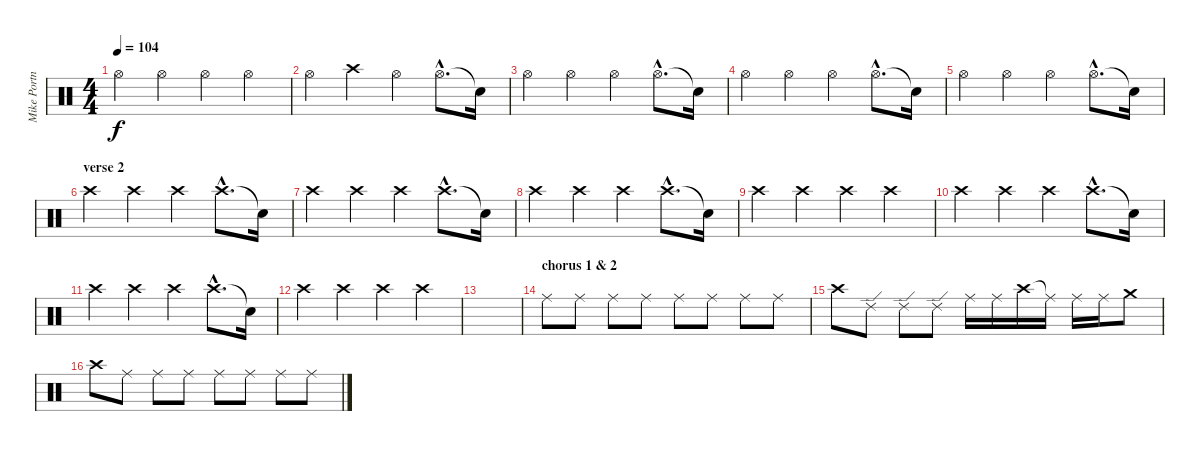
\track ("Mike Portnoy 2" "Mike Portn") {instrument percussion}
\staff {score}
\articulation defaults
\ts (4 4)
\tempo 104
\clef neutral
\ks c "Hi-Hat (open)".4{dy f} "Hi-Hat (open)".4 "Hi-Hat (open)".4 "Hi-Hat (open)".4
|
"Hi-Hat (open)".4 "Crash high (hit)".4 "Hi-Hat (open)".4 "Hi-Hat (open)"{hac}.8{d} "Snare (hit)"{t}.16 |
"Hi-Hat (open)".4 "Hi-Hat (open)".4 "Hi-Hat (open)".4 "Hi-Hat (open)"{hac}.8{d} "Snare (hit)"{t}.16 |
"Hi-Hat (open)".4 "Hi-Hat (open)".4 "Hi-Hat (open)".4 "Hi-Hat (open)"{hac}.8{d} "Snare (hit)"{t}.16 |
"Hi-Hat (open)".4 "Hi-Hat (open)".4 "Hi-Hat (open)".4 "Hi-Hat (open)"{hac}.8{d} "Snare (hit)"{t}.16 |
\section ("" "verse 2")
"Crash high (hit)".4 "Crash high (hit)".4 "Crash high (hit)".4 "Crash high (hit)"{hac}.8{d} "Snare (hit)"{t}.16 |
"Crash high (hit)".4 "Crash high (hit)".4 "Crash high (hit)".4 "Crash high (hit)"{hac}.8{d} "Snare (hit)"{t}.16 |
"Crash high (hit)".4 "Crash high (hit)".4 "Crash high (hit)".4 "Crash high (hit)"{hac}.8{d} "Snare (hit)"{t}.16 |
"Crash high (hit)".4 "Crash high (hit)".4 "Crash high (hit)".4 "Crash high (hit)".4 |
"Crash high (hit)".4 "Crash high (hit)".4 "Crash high (hit)".4 "Crash high (hit)"{hac}.8{d} "Snare (hit)"{t}.16 |
"Crash high (hit)".4 "Crash high (hit)".4 "Crash high (hit)".4 "Crash high (hit)"{hac}.8{d} "Snare (hit)"{t}.16 |
"Crash high (hit)".4 "Crash high (hit)".4 "Crash high (hit)".4 "Crash high (hit)".4 |
|
\section ("" "chorus 1 & 2")
"Ride (middle)".8 "Ride (middle)".8 "Ride (middle)".8 "Ride (middle)".8 "Ride (middle)".8 "Ride (middle)".8 "Ride (middle)".8 "Ride (middle)".8 |
"Crash high (hit)".8 "Ride (edge) 2".8 "Ride (edge) 2".8 "Ride (edge) 2".8 "Ride (middle)".16 "Ride (middle)".16 "Crash high (hit)".16 "Ride (middle)"{t}.16 "Ride (middle)".16 "Ride (middle)".16 "Crash medium (hit)".8 |
"Crash high (hit)".8 "Ride (middle)".8 "Ride (middle)".8 "Ride (middle)".8 "Ride (middle)".8 "Ride (middle)".8 "Ride (middle)".8 "Ride (middle)".8
